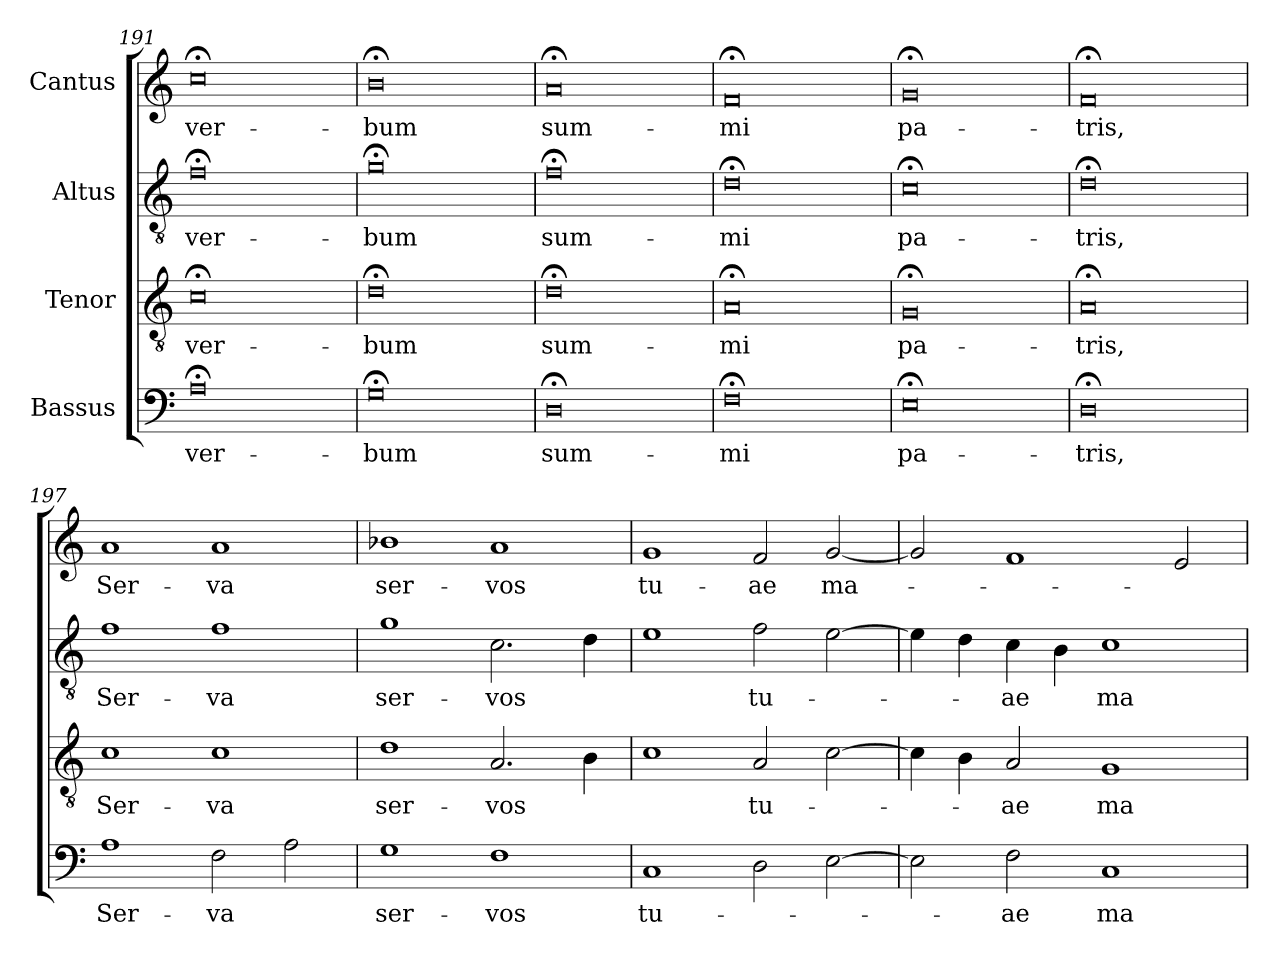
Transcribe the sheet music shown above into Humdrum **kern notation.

**kern	**text	**kern	**text	**kern	**text	**kern	**text
*part4	*part4	*part3	*part3	*part2	*part2	*part1	*part1
*staff4	*staff4	*staff3	*staff3	*staff2	*staff2	*staff1	*staff1
*I"Bassus	*	*I"Tenor	*	*I"Altus	*	*I"Cantus	*
*clefF4	*	*clefGv2	*	*clefGv2	*	*clefG2	*
*k[]	*	*k[]	*	*k[]	*	*k[]	*
*C:	*	*C:	*	*C:	*	*C:	*
=191	=191	=191	=191	=191	=191	=191	=191
0A;<\	ver-	0c;<\	ver-	0f;<\	ver-	0cc;<\	ver-
=192	=192	=192	=192	=192	=192	=192	=192
0G;<\	-bum	0d;<\	-bum	0g;<\	-bum	0b;<\	-bum
=193	=193	=193	=193	=193	=193	=193	=193
0D;<\	sum-	0d;<\	sum-	0f;<\	sum-	0a;</	sum-
=194	=194	=194	=194	=194	=194	=194	=194
0F;<\	-mi	0A;</	-mi	0d;<\	-mi	0f;</	-mi
=195	=195	=195	=195	=195	=195	=195	=195
0E;<\	pa-	0G;</	pa-	0c;<\	pa-	0g;</	pa-
=196	=196	=196	=196	=196	=196	=196	=196
0D;<\	-tris,	0A;</	-tris,	0d;<\	-tris,	0f;</	-tris,
=197	=197	=197	=197	=197	=197	=197	=197
1A\	Ser-	1c\	Ser-	1f\	Ser-	1a/	Ser-
2F\	-va	1c\	-va	1f\	-va	1a/	-va
2A\	.	.	.	.	.	.	.
=198	=198	=198	=198	=198	=198	=198	=198
1G\	ser-	1d\	ser-	1g\	ser-	1b-X\	ser-
1F\	-vos	2.A/	-vos	2.c\	-vos	1a/	-vos
.	.	4B\	.	4d\	.	.	.
=199	=199	=199	=199	=199	=199	=199	=199
1C/	tu-	1c\	.	1e\	.	1g/	tu-
2D\	.	2A/	tu-	2f\	tu-	2f/	-ae
[2E\	.	[2c\	.	[2e\	.	[2g/	ma-
!!LO:LB:g=z
=200	=200	=200	=200	=200	=200	=200	=200
2E\]	.	4c\]	.	4e\]	.	2g/]	.
.	.	4B\	.	4d\	.	.	.
2F\	-ae	2A/	-ae	4c\	-ae	1f/	.
.	.	.	.	4B\	.	.	.
1C/	ma-	1G/	ma-	1c\	ma-	.	.
.	.	.	.	.	.	2e/	.
=	=	=	=	=	=	=	=
*-	*-	*-	*-	*-	*-	*-	*-
